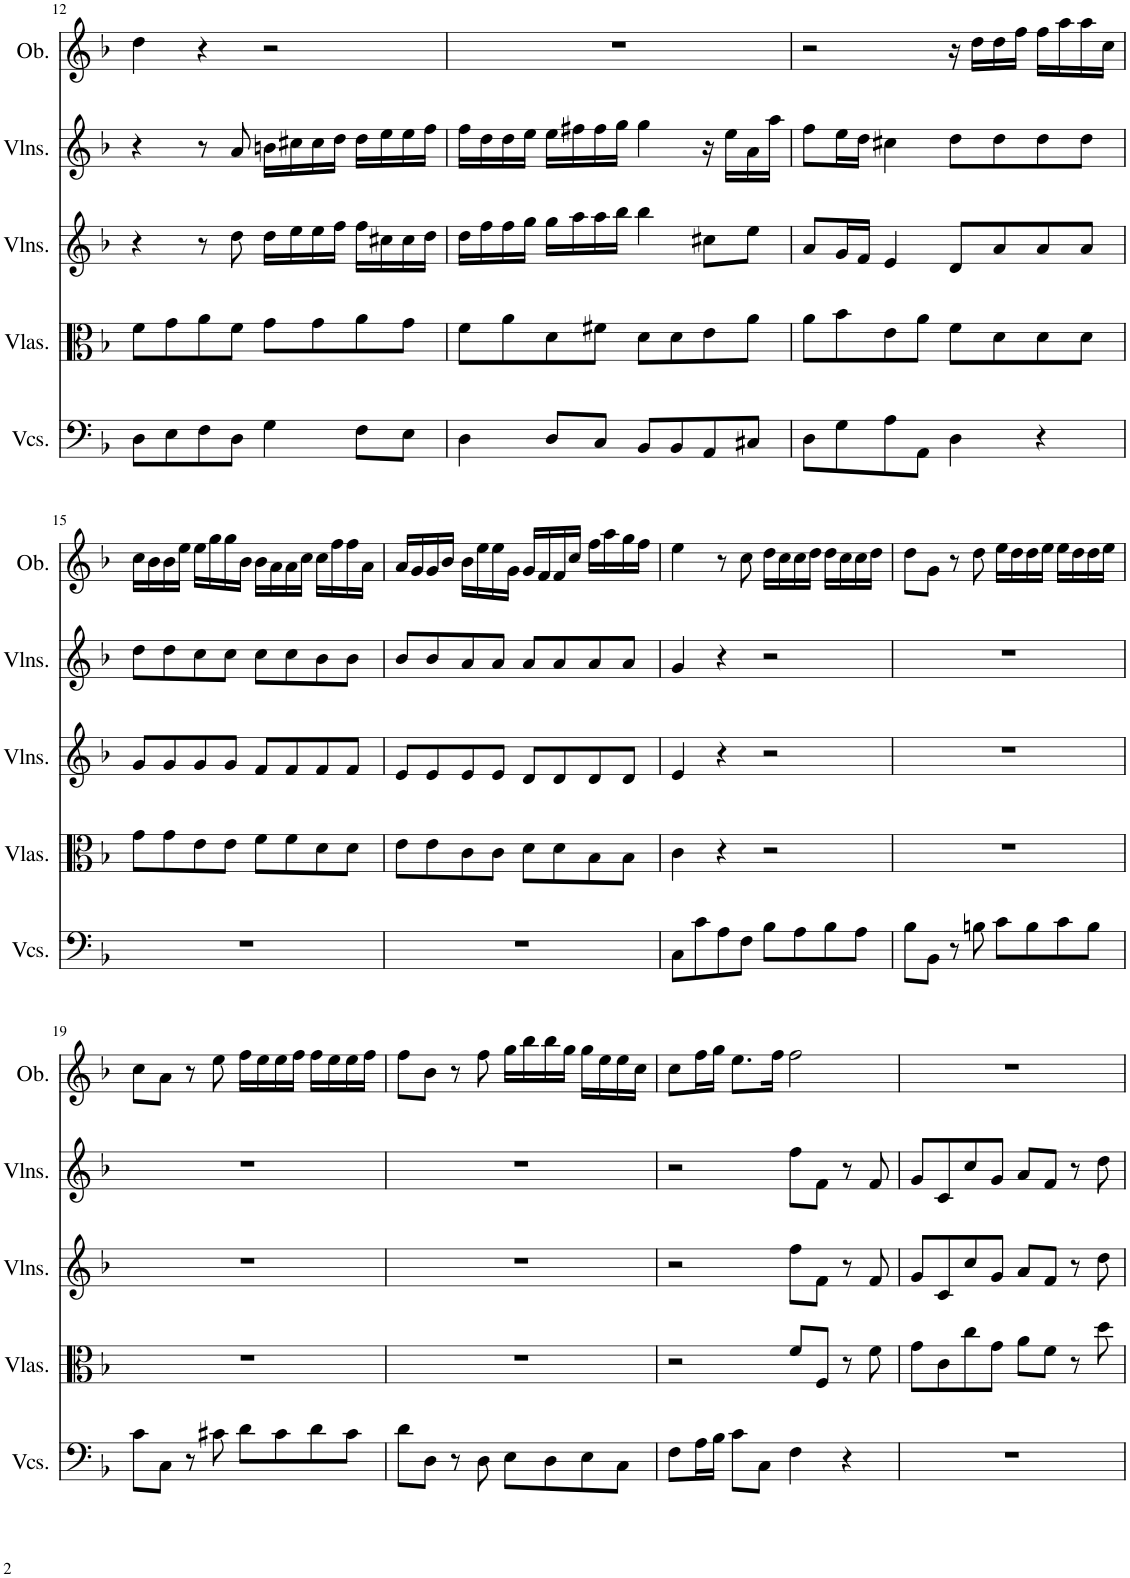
**kern	**kern	**kern	**kern	**kern
*part5	*part4	*part3	*part2	*part1
*staff5	*staff4	*staff3	*staff2	*staff1
*I"Violoncellos, Organo  e Violoncello	*I"Violas, Alto Viola	*I"Violins, Violino Secondo	*I"Violins, Violino Primo	*I"Oboe, Oboe
*I'Vcs.	*I'Vlas.	*I'Vlns.	*I'Vlns.	*I'Ob.
!!LO:PB:g=z
*clefF4	*clefC3	*clefG2	*clefG2	*clefG2
*k[b-]	*k[b-]	*k[b-]	*k[b-]	*k[b-]
*M4/4	*M4/4	*M4/4	*M4/4	*M4/4
=12	=12	=12	=12	=12
8D\L	8f\L	4r	4r	4dd\
8E\	8g\	.	.	.
8F\	8a\	8r	8r	4r
8D\J	8f\J	8dd\	8a/	.
4G\	8g\L	16dd\LL	16bn\LL	2r
.	.	16ee\	16cc#X\	.
.	8g\	16ee\	16cc#\	.
.	.	16ff\JJ	16dd\JJ	.
8F\L	8a\	16ff\LL	16dd\LL	.
.	.	16cc#X\	16ee\	.
8E\J	8g\J	16cc#\	16ee\	.
.	.	16dd\JJ	16ff\JJ	.
=13	=13	=13	=13	=13
4D\	8f\L	16dd\LL	16ff\LL	1r
.	.	16ff\	16dd\	.
.	8a\	16ff\	16dd\	.
.	.	16gg\JJ	16ee\JJ	.
8D/L	8d\	16gg\LL	16ee\LL	.
.	.	16aa\	16ff#X\	.
8C/J	8f#X\J	16aa\	16ff#\	.
.	.	16bb-\JJ	16gg\JJ	.
8BB-/L	8d\L	4bb-\	4gg\	.
8BB-/	8d\	.	.	.
8AA/	8e\	8cc#X\L	16r	.
.	.	.	16ee\LL	.
8C#X/J	8a\J	8ee\J	16a\	.
.	.	.	16aa\JJ	.
=14	=14	=14	=14	=14
8D\L	8a\L	8a/L	8ff\L	2r
8G\	8b-\	16g/L	16ee\L	.
.	.	16f/JJ	16dd\JJ	.
8A\	8e\	4e/	4cc#X\	.
8AA\J	8a\J	.	.	.
4D\	8f\L	8d/L	8dd\L	16r
.	.	.	.	16dd\LL
.	8d\	8a/	8dd\	16dd\
.	.	.	.	16ff\JJ
4r	8d\	8a/	8dd\	16ff\LL
.	.	.	.	16aa\
.	8d\J	8a/J	8dd\J	16aa\
.	.	.	.	16cc\JJ
!!LO:LB:g=z
=15	=15	=15	=15	=15
1r	8g\L	8g/L	8dd\L	16cc\LL
.	.	.	.	16b-\
.	8g\	8g/	8dd\	16b-\
.	.	.	.	16ee\JJ
.	8e\	8g/	8cc\	16ee\LL
.	.	.	.	16gg\
.	8e\J	8g/J	8cc\J	16gg\
.	.	.	.	16b-\JJ
.	8f\L	8f/L	8cc\L	16b-\LL
.	.	.	.	16a\
.	8f\	8f/	8cc\	16a\
.	.	.	.	16cc\JJ
.	8d\	8f/	8b-\	16cc\LL
.	.	.	.	16ff\
.	8d\J	8f/J	8b-\J	16ff\
.	.	.	.	16a\JJ
=16	=16	=16	=16	=16
1r	8e\L	8e/L	8b-/L	16a/LL
.	.	.	.	16g/
.	8e\	8e/	8b-/	16g/
.	.	.	.	16b-/JJ
.	8c\	8e/	8a/	16b-\LL
.	.	.	.	16ee\
.	8c\J	8e/J	8a/J	16ee\
.	.	.	.	16g\JJ
.	8d\L	8d/L	8a/L	16g/LL
.	.	.	.	16f/
.	8d\	8d/	8a/	16f/
.	.	.	.	16cc/JJ
.	8B-\	8d/	8a/	16ff\LL
.	.	.	.	16aa\
.	8B-\J	8d/J	8a/J	16gg\
.	.	.	.	16ff\JJ
=17	=17	=17	=17	=17
8C\L	4c\	4e/	4g/	4ee\
8c\	.	.	.	.
8A\	4r	4r	4r	8r
8F\J	.	.	.	8cc\
8B-\L	2r	2r	2r	16dd\LL
.	.	.	.	16cc\
8A\	.	.	.	16cc\
.	.	.	.	16dd\JJ
8B-\	.	.	.	16dd\LL
.	.	.	.	16cc\
8A\J	.	.	.	16cc\
.	.	.	.	16dd\JJ
=18	=18	=18	=18	=18
8B-\L	1r	1r	1r	8dd\L
8BB-\J	.	.	.	8g\J
8r	.	.	.	8r
8Bn\	.	.	.	8dd\
8c\L	.	.	.	16ee\LL
.	.	.	.	16dd\
8B\	.	.	.	16dd\
.	.	.	.	16ee\JJ
8c\	.	.	.	16ee\LL
.	.	.	.	16dd\
8B\J	.	.	.	16dd\
.	.	.	.	16ee\JJ
!!LO:LB:g=z
=19	=19	=19	=19	=19
8c\L	1r	1r	1r	8cc\L
8C\J	.	.	.	8a\J
8r	.	.	.	8r
8c#X\	.	.	.	8ee\
8d\L	.	.	.	16ff\LL
.	.	.	.	16ee\
8c#\	.	.	.	16ee\
.	.	.	.	16ff\JJ
8d\	.	.	.	16ff\LL
.	.	.	.	16ee\
8c#\J	.	.	.	16ee\
.	.	.	.	16ff\JJ
=20	=20	=20	=20	=20
8d\L	1r	1r	1r	8ff\L
8D\J	.	.	.	8b-\J
8r	.	.	.	8r
8D\	.	.	.	8ff\
8E\L	.	.	.	16gg\LL
.	.	.	.	16bb-\
8D\	.	.	.	16bb-\
.	.	.	.	16gg\JJ
8E\	.	.	.	16gg\LL
.	.	.	.	16ee\
8C\J	.	.	.	16ee\
.	.	.	.	16cc\JJ
=21	=21	=21	=21	=21
8F\L	2r	2r	2r	8cc\L
16A\L	.	.	.	16ff\L
16B-\JJ	.	.	.	16gg\JJ
8c\L	.	.	.	8.ee\L
8C\J	.	.	.	.
.	.	.	.	16ff\Jk
4F\	8f/L	8ff\L	8ff\L	2ff\
.	8F/J	8f\J	8f\J	.
4r	8r	8r	8r	.
.	8f\	8f/	8f/	.
=22	=22	=22	=22	=22
1r	8g\L	8g/L	8g/L	1r
.	8c\	8c/	8c/	.
.	8cc\	8cc/	8cc/	.
.	8g\J	8g/J	8g/J	.
.	8a\L	8a/L	8a/L	.
.	8f\J	8f/J	8f/J	.
.	8r	8r	8r	.
.	8dd\	8dd\	8dd\	.
=	=	=	=	=
*-	*-	*-	*-	*-
